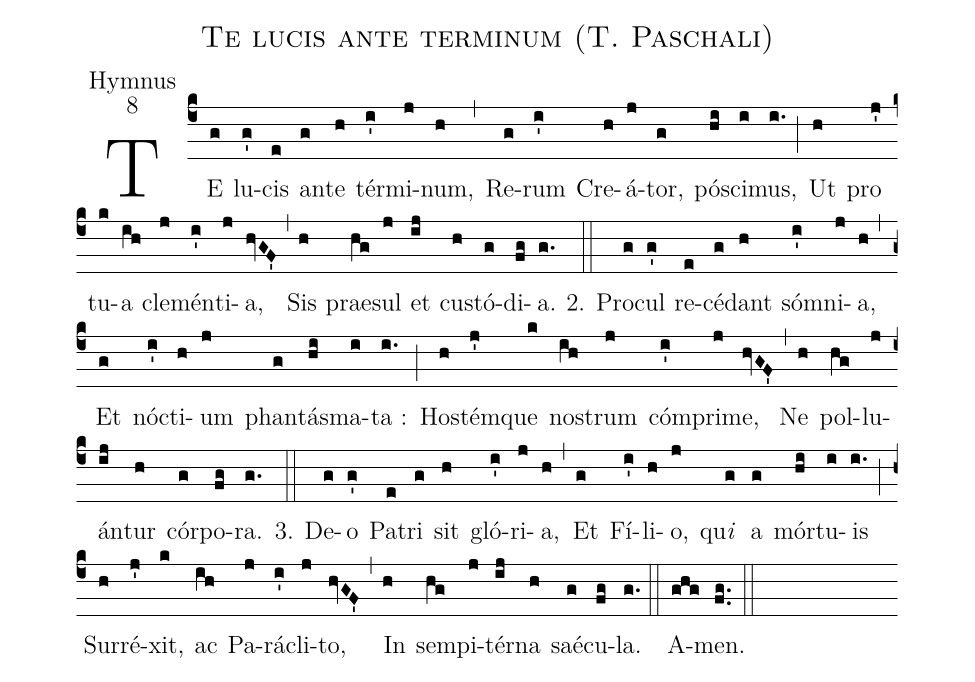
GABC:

name:Te lucis ante terminum (T. Paschali);
office-part:Hymnus;
mode:8;
%%
(c4) TE(g) lu(g')cis(e) an(g)te(h) tér(i')mi(j)num,(h) (,) Re(g)rum(i') Cre(h)á(j)tor,(g) pó(hi)sci(i)mus,(i.) (;) Ut(h) pro(j') tu(k)a(ih) cle(j)mén(i')ti(j)a,(hvGF') (,) Sis(h) prae(hg)sul(j) et(ij) cu(h)stó(g)di(fg)a.(g.) (::) 2. Pro(g)cul(g') re(e)cé(g)dant(h) só(i')mni(j)a,(h) (,) Et(g) nó(i')cti(h)um(j) phan(g)tá(hi)sma(i)ta :(i.) (;) Ho(h)stém(j')que(k) no(ih)strum(j) cóm(i')pri(j)me,(hvGF') (,) Ne(h) pol(hg)lu(j)án(ij)tur(h) cór(g)po(fg)ra.(g.) (::) 3. De(g)o(g') Pa(e)tri(g) sit(h) gló(i')ri(j)a,(h) (,) Et(g) Fí(i')li(h)o,(j) qu<i>i</i>(g) a(g) mór(hi)tu(i)is(i.) (;) Sur(h)ré(j')xit,(k) ac(ih) Pa(j)rá(i')cli(j)to,(hvGF') (,) In(h) sem(hg)pi(j)tér(ij)na(h) saé(g)cu(fg)la.(g.) (::) A(ghg)men.(fg..) (::)
